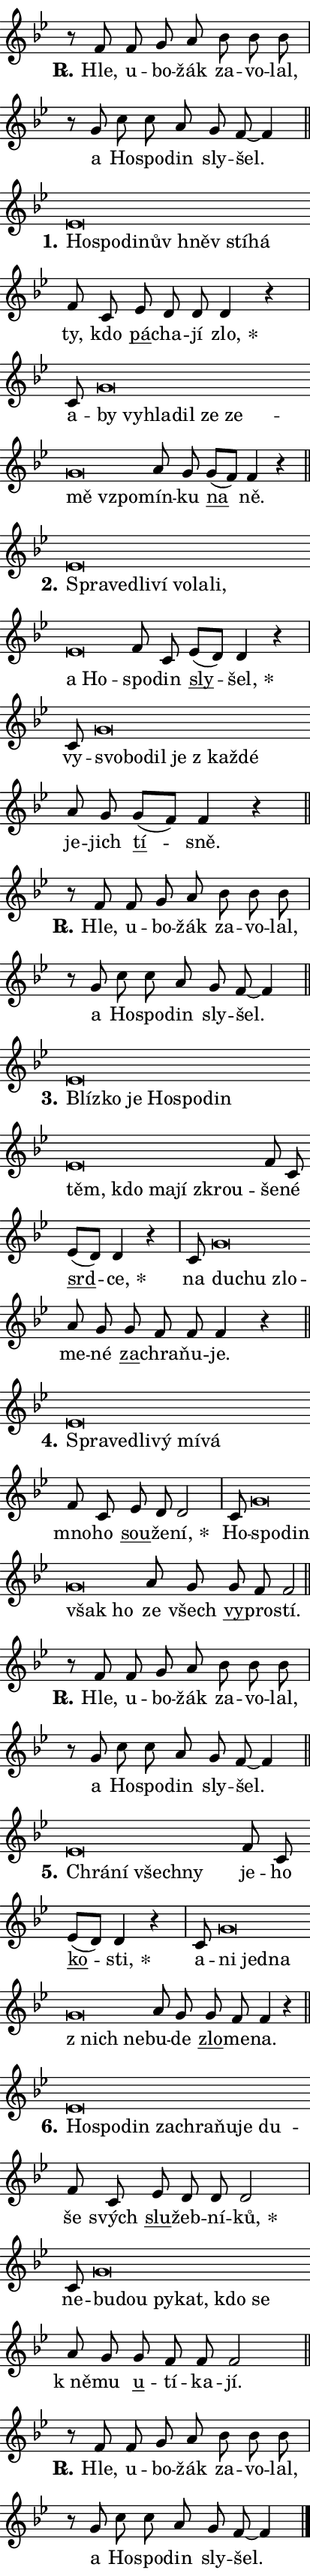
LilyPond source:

\version "2.22.1"
\header { tagline = "" }
\paper {
  indent = 0\cm
  top-margin = 0\cm
  right-margin = 0\cm
  bottom-margin = 0\cm
  left-margin = 0\cm
  paper-width = 7\cm
  page-breaking = #ly:one-page-breaking
  system-system-spacing.basic-distance = #11
  score-system-spacing.basic-distance = #11
  ragged-last = ##f
}


%% Author: Thomas Morley
%% https://lists.gnu.org/archive/html/lilypond-user/2020-05/msg00002.html
#(define (line-position grob)
"Returns position of @var[grob} in current system:
   @code{'start}, if at first time-step
   @code{'end}, if at last time-step
   @code{'middle} otherwise
"
  (let* ((col (ly:item-get-column grob))
         (ln (ly:grob-object col 'left-neighbor))
         (rn (ly:grob-object col 'right-neighbor))
         (col-to-check-left (if (ly:grob? ln) ln col))
         (col-to-check-right (if (ly:grob? rn) rn col))
         (break-dir-left
           (and
             (ly:grob-property col-to-check-left 'non-musical #f)
             (ly:item-break-dir col-to-check-left)))
         (break-dir-right
           (and
             (ly:grob-property col-to-check-right 'non-musical #f)
             (ly:item-break-dir col-to-check-right))))
        (cond ((eqv? 1 break-dir-left) 'start)
              ((eqv? -1 break-dir-right) 'end)
              (else 'middle))))

#(define (tranparent-at-line-position vctor)
  (lambda (grob)
  "Relying on @code{line-position} select the relevant enry from @var{vctor}.
Used to determine transparency,"
    (case (line-position grob)
      ((end) (not (vector-ref vctor 0)))
      ((middle) (not (vector-ref vctor 1)))
      ((start) (not (vector-ref vctor 2))))))

noteHeadBreakVisibility =
#(define-music-function (break-visibility)(vector?)
"Makes @code{NoteHead}s transparent relying on @var{break-visibility}"
#{
  \override NoteHead.transparent =
    #(tranparent-at-line-position break-visibility)
#})

#(define delete-ledgers-for-transparent-note-heads
  (lambda (grob)
    "Reads whether a @code{NoteHead} is transparent.
If so this @code{NoteHead} is removed from @code{'note-heads} from
@var{grob}, which is supposed to be @code{LedgerLineSpanner}.
As a result ledgers are not printed for this @code{NoteHead}"
    (let* ((nhds-array (ly:grob-object grob 'note-heads))
           (nhds-list
             (if (ly:grob-array? nhds-array)
                 (ly:grob-array->list nhds-array)
                 '()))
           ;; Relies on the transparent-property being done before
           ;; Staff.LedgerLineSpanner.after-line-breaking is executed.
           ;; This is fragile ...
           (to-keep
             (remove
               (lambda (nhd)
                 (ly:grob-property nhd 'transparent #f))
               nhds-list)))
      ;; TODO find a better method to iterate over grob-arrays, similiar
      ;; to filter/remove etc for lists
      ;; For now rebuilt from scratch
      (set! (ly:grob-object grob 'note-heads)  '())
      (for-each
        (lambda (nhd)
          (ly:pointer-group-interface::add-grob grob 'note-heads nhd))
        to-keep))))

hideNotes = {
  \noteHeadBreakVisibility #begin-of-line-visible
}
unHideNotes = {
  \noteHeadBreakVisibility #all-visible
}

% work-around for resetting accidentals
% https://lilypond.org/doc/v2.23/Documentation/notation/displaying-rhythms#unmetered-music
cadenzaMeasure = {
  \cadenzaOff
  \partial 1024 s1024
  \cadenzaOn
}

#(define-markup-command (accent layout props text) (markup?)
  "Underline accented syllable"
  (interpret-markup layout props
    #{\markup \override #'(offset . 4.3) \underline { #text }#}))

responsum = \markup \concat {
  "R" \hspace #-1.05 \path #0.1 #'((moveto 0 0.07) (lineto 0.9 0.8)) \hspace #0.05 "."
}

\layout {
    \context {
        \Staff
        \remove "Time_signature_engraver"
        \override LedgerLineSpanner.after-line-breaking = #delete-ledgers-for-transparent-note-heads
    }
    \context {
        \Voice {
            \override NoteHead.output-attributes = #'((class . "notehead"))
            \override Hairpin.height = #0.55
        }
    }
    \context {
        \Lyrics {
            \override StanzaNumber.output-attributes = #'((class . "stanzanumber"))
            \override LyricSpace.minimum-distance = #0.9
            \override LyricText.font-name = #"TeX Gyre Schola"
            \override LyricText.font-size = 1
            \override StanzaNumber.font-name = #"TeX Gyre Schola Bold"
            \override StanzaNumber.font-size = 1
        }
    }
}

% magnetic-lyrics.ily
%
%   written by
%     Jean Abou Samra <jean@abou-samra.fr>
%     Werner Lemberg <wl@gnu.org>
%
%   adapted by
%     Jiri Hon <jiri.hon@gmail.com>
%
% Version 2022-Apr-15

% https://www.mail-archive.com/lilypond-user@gnu.org/msg149350.html

#(define (Left_hyphen_pointer_engraver context)
   "Collect syllable-hyphen-syllable occurrences in lyrics and store
them in properties.  This engraver only looks to the left.  For
example, if the lyrics input is @code{foo -- bar}, it does the
following.

@itemize @bullet
@item
Set the @code{text} property of the @code{LyricHyphen} grob between
@q{foo} and @q{bar} to @code{foo}.

@item
Set the @code{left-hyphen} property of the @code{LyricText} grob with
text @q{foo} to the @code{LyricHyphen} grob between @q{foo} and
@q{bar}.
@end itemize

Use this auxiliary engraver in combination with the
@code{lyric-@/text::@/apply-@/magnetic-@/offset!} hook."
   (let ((hyphen #f)
         (text #f))
     (make-engraver
      (acknowledgers
       ((lyric-syllable-interface engraver grob source-engraver)
        (set! text grob)))
      (end-acknowledgers
       ((lyric-hyphen-interface engraver grob source-engraver)
        ;(when (not (grob::has-interface grob 'lyric-space-interface))
          (set! hyphen grob)));)
      ((stop-translation-timestep engraver)
       (when (and text hyphen)
         (ly:grob-set-object! text 'left-hyphen hyphen))
       (set! text #f)
       (set! hyphen #f)))))

#(define (lyric-text::apply-magnetic-offset! grob)
   "If the space between two syllables is less than the value in
property @code{LyricText@/.details@/.squash-threshold}, move the right
syllable to the left so that it gets concatenated with the left
syllable.

Use this function as a hook for
@code{LyricText@/.after-@/line-@/breaking} if the
@code{Left_@/hyphen_@/pointer_@/engraver} is active."
   (let ((hyphen (ly:grob-object grob 'left-hyphen #f)))
     (when hyphen
       (let ((left-text (ly:spanner-bound hyphen LEFT)))
         (when (grob::has-interface left-text 'lyric-syllable-interface)
           (let* ((common (ly:grob-common-refpoint grob left-text X))
                  (this-x-ext (ly:grob-extent grob common X))
                  (left-x-ext
                   (begin
                     ;; Trigger magnetism for left-text.
                     (ly:grob-property left-text 'after-line-breaking)
                     (ly:grob-extent left-text common X)))
                  ;; `delta` is the gap width between two syllables.
                  (delta (- (interval-start this-x-ext)
                            (interval-end left-x-ext)))
                  (details (ly:grob-property grob 'details))
                  (threshold (assoc-get 'squash-threshold details 0.2)))
             (when (< delta threshold)
               (let* (;; We have to manipulate the input text so that
                      ;; ligatures crossing syllable boundaries are not
                      ;; disabled.  For languages based on the Latin
                      ;; script this is essentially a beautification.
                      ;; However, for non-Western scripts it can be a
                      ;; necessity.
                      (lt (ly:grob-property left-text 'text))
                      (rt (ly:grob-property grob 'text))
                      (is-space (grob::has-interface hyphen 'lyric-space-interface))
                      (space (if is-space " " ""))
                      (space-markup (grob-interpret-markup grob " "))
                      (space-size (interval-length (ly:stencil-extent space-markup X)))
                      (extra-delta (if is-space space-size 0))
                      ;; Append new syllable.
                      (ltrt-space (if (and (string? lt) (string? rt))
                                (string-append lt space rt)
                                (make-concat-markup (list lt space rt))))
                      ;; Right-align `ltrt` to the right side.
                      (ltrt-space-markup (grob-interpret-markup
                               grob
                               (make-translate-markup
                                (cons (interval-length this-x-ext) 0)
                                (make-right-align-markup ltrt-space)))))
                 (begin
                   ;; Don't print `left-text`.
                   (ly:grob-set-property! left-text 'stencil #f)
                   ;; Set text and stencil (which holds all collected
                   ;; syllables so far) and shift it to the left.
                   (ly:grob-set-property! grob 'text ltrt-space)
                   (ly:grob-set-property! grob 'stencil ltrt-space-markup)
                   (ly:grob-translate-axis! grob (- (- delta extra-delta)) X))))))))))


#(define (lyric-hyphen::displace-bounds-first grob)
   ;; Make very sure this callback isn't triggered too early.
   (let ((left (ly:spanner-bound grob LEFT))
         (right (ly:spanner-bound grob RIGHT)))
     (ly:grob-property left 'after-line-breaking)
     (ly:grob-property right 'after-line-breaking)
     (ly:lyric-hyphen::print grob)))

squashThreshold = #0.4

\layout {
  \context {
    \Lyrics
    \consists #Left_hyphen_pointer_engraver
    \override LyricText.after-line-breaking =
      #lyric-text::apply-magnetic-offset!
    \override LyricHyphen.stencil = #lyric-hyphen::displace-bounds-first
    \override LyricText.details.squash-threshold = \squashThreshold
    \override LyricHyphen.minimum-distance = 0
    \override LyricHyphen.minimum-length = \squashThreshold
  }
}

squash = \override LyricText.details.squash-threshold = 9999
unSquash = \override LyricText.details.squash-threshold = \squashThreshold

left = \override LyricText.self-alignment-X = #LEFT
unLeft = \revert LyricText.self-alignment-X

starOffset = #(lambda (grob) 
                (let ((x_offset (ly:self-alignment-interface::aligned-on-x-parent grob)))
                  (if (= x_offset 0) 0 (+ x_offset 1.2))))

star = #(define-music-function (syllable)(string?)
"Append star separator at the end of a syllable"
#{
  \once \override LyricText.X-offset = #starOffset
  \lyricmode { \markup {
    #syllable
    \override #'((font-name . "TeX Gyre Schola Bold")) \hspace #0.2 \lower #0.65 \larger "*"
  } }
#})

starAccent = #(define-music-function (syllable)(string?)
"Append star separator at the end of a syllable and make accent"
#{
  \once \override LyricText.X-offset = #starOffset
  \lyricmode { \markup {
    \accent #syllable
    \override #'((font-name . "TeX Gyre Schola Bold")) \hspace #0.2 \lower #0.65 \larger "*"
  } }
#})

breath = #(define-music-function (syllable)(string?)
"Append breathing indicator at the end of a syllable"
#{
  \lyricmode { \markup { #syllable "+" } }
#})

optionalBreath = #(define-music-function (syllable)(string?)
"Append optional breathing indicator at the end of a syllable"
#{
  \lyricmode { \markup { #syllable "(+)" } }
#})


\score {
    <<
        \new Voice = "melody" { \cadenzaOn \key bes \major \relative { r8 f' f g a bes bes bes \cadenzaMeasure \bar "|" r g c c a g f~ f4 \cadenzaMeasure \bar "||" \break }
\relative { es'\breve*1/16 \hideNotes \breve*1/16 \bar "" \breve*1/16 \bar "" \breve*1/16 \bar "" \breve*1/16 \bar "" \breve*1/16 \breve*1/16 \bar "" \unHideNotes f8 c \bar "" es d d d4 r \cadenzaMeasure \bar "|" c8 g'\breve*1/16 \hideNotes \breve*1/16 \bar "" \breve*1/16 \bar "" \breve*1/16 \bar "" \breve*1/16 \bar "" \breve*1/16 \bar "" \breve*1/16 \breve*1/16 \bar "" \unHideNotes a8 g \bar "" g[( f)] f4 r \cadenzaMeasure \bar "||" \break }
\relative { es'\breve*1/16 \hideNotes \breve*1/16 \bar "" \breve*1/16 \bar "" \breve*1/16 \bar "" \breve*1/16 \bar "" \breve*1/16 \bar "" \breve*1/16 \bar "" \breve*1/16 \breve*1/16 \bar "" \unHideNotes f8 c \bar "" es[( d)] d4 r \cadenzaMeasure \bar "|" c8 g'\breve*1/16 \hideNotes \breve*1/16 \bar "" \breve*1/16 \bar "" \breve*1/16 \bar "" \breve*1/16 \breve*1/16 \bar "" \unHideNotes a8 g \bar "" g[( f)] f4 r \cadenzaMeasure \bar "||" \break }
\relative { r8 f' f g a bes bes bes \cadenzaMeasure \bar "|" r g c c a g f~ f4 \cadenzaMeasure \bar "||" \break }
\relative { es'\breve*1/16 \hideNotes \breve*1/16 \bar "" \breve*1/16 \bar "" \breve*1/16 \bar "" \breve*1/16 \bar "" \breve*1/16 \bar "" \breve*1/16 \bar "" \breve*1/16 \bar "" \breve*1/16 \bar "" \breve*1/16 \breve*1/16 \bar "" \unHideNotes f8 c \bar "" es[( d)] d4 r \cadenzaMeasure \bar "|" c8 g'\breve*1/16 \hideNotes \breve*1/16 \breve*1/16 \bar "" \unHideNotes a8 g \bar "" g f f f4 r \cadenzaMeasure \bar "||" \break }
\relative { es'\breve*1/16 \hideNotes \breve*1/16 \bar "" \breve*1/16 \bar "" \breve*1/16 \bar "" \breve*1/16 \breve*1/16 \bar "" \unHideNotes f8 c \bar "" es d d2 \cadenzaMeasure \bar "|" c8 g'\breve*1/16 \hideNotes \breve*1/16 \bar "" \breve*1/16 \breve*1/16 \bar "" \unHideNotes a8 g \bar "" g f f2 \cadenzaMeasure \bar "||" \break }
\relative { r8 f' f g a bes bes bes \cadenzaMeasure \bar "|" r g c c a g f~ f4 \cadenzaMeasure \bar "||" \break }
\relative { es'\breve*1/16 \hideNotes \breve*1/16 \bar "" \breve*1/16 \breve*1/16 \bar "" \unHideNotes f8 c \bar "" es[( d)] d4 r \cadenzaMeasure \bar "|" c8 g'\breve*1/16 \hideNotes \breve*1/16 \bar "" \breve*1/16 \bar "" \breve*1/16 \breve*1/16 \bar "" \unHideNotes a8 g \bar "" g f f4 r \cadenzaMeasure \bar "||" \break }
\relative { es'\breve*1/16 \hideNotes \breve*1/16 \bar "" \breve*1/16 \bar "" \breve*1/16 \bar "" \breve*1/16 \bar "" \breve*1/16 \bar "" \breve*1/16 \breve*1/16 \bar "" \unHideNotes f8 c \bar "" es d d d2 \cadenzaMeasure \bar "|" c8 g'\breve*1/16 \hideNotes \breve*1/16 \bar "" \breve*1/16 \bar "" \breve*1/16 \bar "" \breve*1/16 \breve*1/16 \bar "" \unHideNotes a8 g \bar "" g f f f2 \cadenzaMeasure \bar "||" \break }
\relative { r8 f' f g a bes bes bes \cadenzaMeasure \bar "|" r g c c a g f~ f4 \cadenzaMeasure \bar "||" \break } \bar "|." }
        \new Lyrics \lyricsto "melody" { \lyricmode { \set stanza = \responsum
Hle, u -- bo -- žák za -- vo -- lal, a Ho -- spo -- din sly -- šel.
\set stanza = "1."
\left Ho -- \squash spo -- di -- nův hněv stí -- há \unLeft \unSquash ty, kdo \markup \accent pá -- cha -- jí \star zlo, a -- \left by \squash vy -- hla -- dil ze ze -- mě vzpo -- \unLeft \unSquash mín -- ku \markup \accent na ně.
\set stanza = "2."
\left Spra -- \squash ved -- li -- ví vo -- la -- li, a Ho -- \unLeft \unSquash spo -- din \markup \accent sly -- \star šel, vy -- \left svo -- \squash bo -- dil je "z kaž" -- dé \unLeft \unSquash je -- jich \markup \accent tí -- sně.
\set stanza = \responsum
Hle, u -- bo -- žák za -- vo -- lal, a Ho -- spo -- din sly -- šel.
\set stanza = "3."
\left Blíz -- \squash ko je Ho -- spo -- din těm, kdo ma -- jí zkrou -- \unLeft \unSquash še -- né \markup \accent srd -- \star ce, na \left du -- \squash chu zlo -- \unLeft \unSquash me -- né \markup \accent za -- chra -- ňu -- je.
\set stanza = "4."
\left Spra -- \squash ved -- li -- vý mí -- vá \unLeft \unSquash mno -- ho \markup \accent sou -- že -- \star ní, Ho -- \left spo -- \squash din však ho \unLeft \unSquash ze všech \markup \accent vy -- pro -- stí.
\set stanza = \responsum
Hle, u -- bo -- žák za -- vo -- lal, a Ho -- spo -- din sly -- šel.
\set stanza = "5."
\left Chrá -- \squash ní všech -- ny \unLeft \unSquash je -- ho \markup \accent ko -- \star sti, a -- \left ni \squash jed -- na "z nich" ne -- \unLeft \unSquash bu -- de \markup \accent zlo -- me -- na.
\set stanza = "6."
\left Ho -- \squash spo -- din za -- chra -- ňu -- je du -- \unLeft \unSquash še svých \markup \accent slu -- žeb -- ní -- \star ků, ne -- \left bu -- \squash dou py -- kat, kdo se \unLeft \unSquash "k ně" -- mu \markup \accent u -- tí -- ka -- jí.
\set stanza = \responsum
Hle, u -- bo -- žák za -- vo -- lal, a Ho -- spo -- din sly -- šel. } }
    >>
    \layout {}
}
